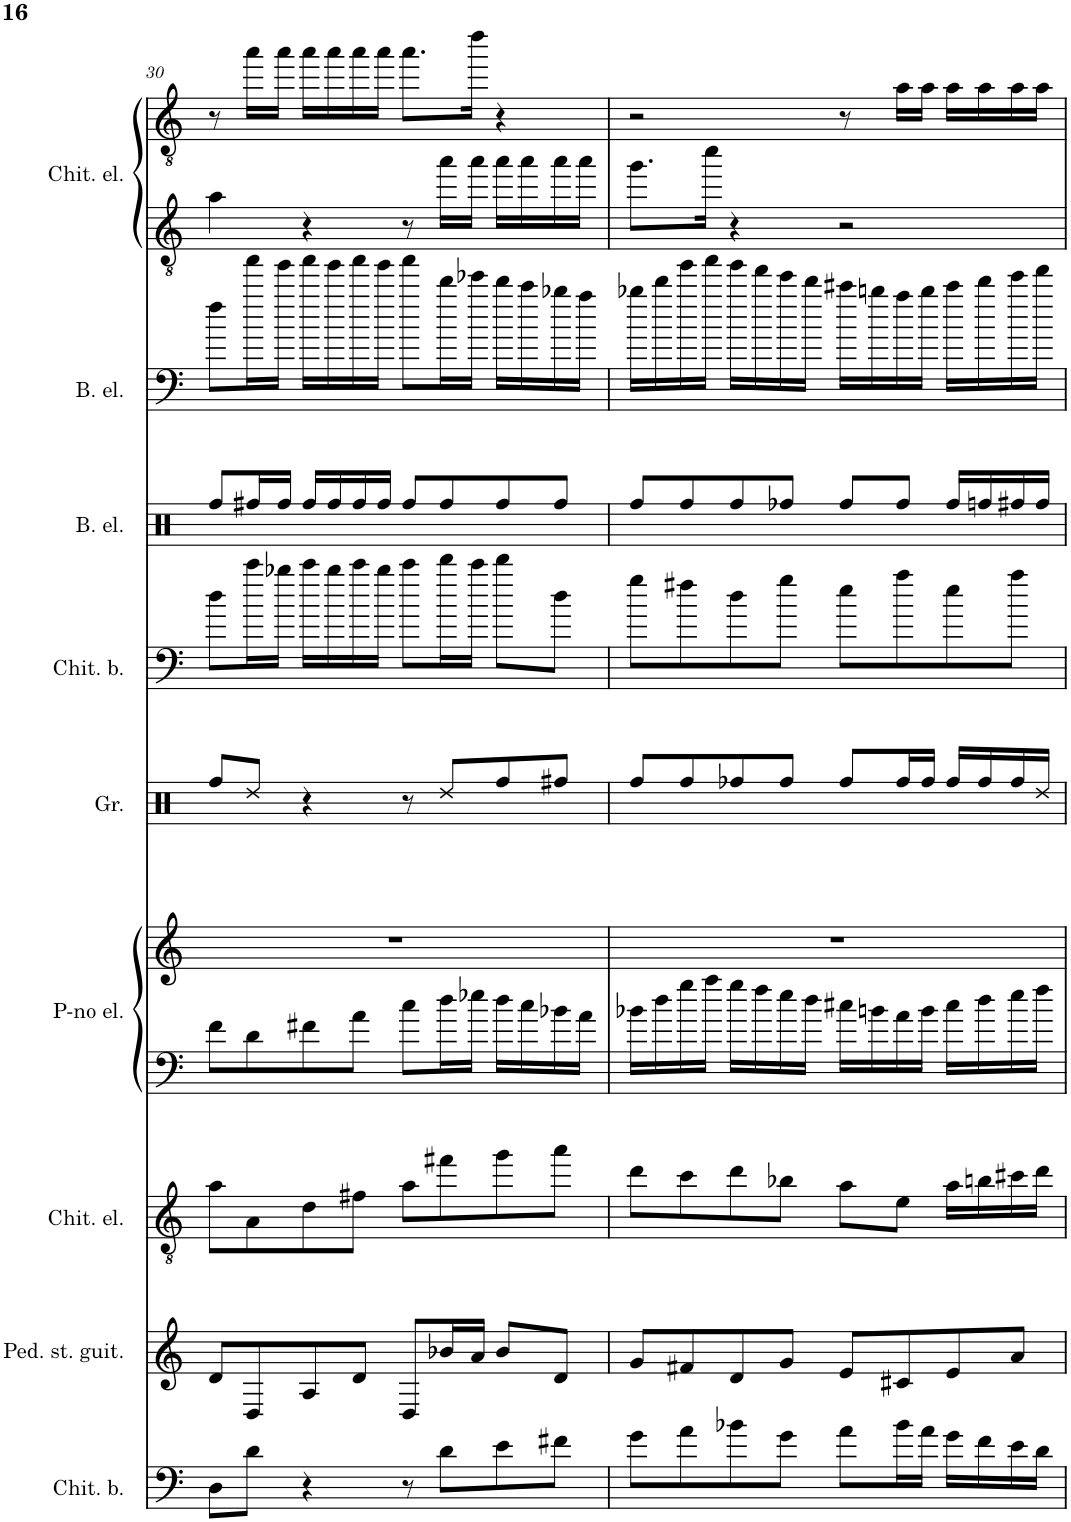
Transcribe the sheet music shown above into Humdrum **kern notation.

**kern	**kern	**kern	**kern	**kern	**kern	**kern	**kern	**kern	**kern	**kern
*part9	*part8	*part7	*part6	*part6	*part5	*part4	*part3	*part2	*part1	*part1
*staff11	*staff10	*staff9	*staff8	*staff7	*staff6	*staff5	*staff4	*staff3	*staff2	*staff1
*I"Chitarra basso	*I"Pedal steel guitar	*I"Chitarra elettrica	*I"Piano elettrico	*	*I"Grancassa	*I"Chitarra basso	*I"Basso elettrico 5 corde	*I"Basso elettrico 5 corde	*I"Chitarra elettrica	*
*I'Chit. b.	*I'Ped. st. guit.	*I'Chit. el.	*I'P-no el.	*	*I'Gr.	*I'Chit. b.	*I'B. el.	*I'B. el.	*I'Chit. el.	*
!!LO:PB:g=z
*clefF4	*clefG2	*clefGv2	*clefF4	*clefG2	*clefX	*clefF4	*clefX	*clefF4	*clefGv2	*clefGv2
*Trd7c12	*	*	*	*	*	*Trd7c12	*Trd7c12	*Trd7c12	*	*
*k[]	*k[]	*k[]	*k[]	*k[]	*k[]	*k[]	*k[]	*k[]	*k[]	*k[]
*M4/4	*M4/4	*M4/4	*M4/4	*M4/4	*M4/4	*M4/4	*M4/4	*M4/4	*M4/4	*M4/4
=30	=30	=30	=30	=30	=30	=30	=30	=30	=30	=30
8D\L	8d/L	8a\L	8f\L	1r	8Rff/L	8dd\L	8Rff/L	8ff\L	4a\	8r
8d\J	8D/	8A\	8d\	.	8Rdd/J	16ccc\L	16Rff/L	16aaa\L	.	16aa\LL
.	.	.	.	.	.	16bb-X\JJ	16Rff/JJ	16ggg\JJ	.	16aa\JJ
4r	8A/	8d\	8f#X\	.	4r	16ccc\LL	16Rff/LL	16aaa\LL	4r	16aa\LL
.	.	.	.	.	.	16bb-\	16Rff/	16ggg\	.	16aa\
.	8d/J	8f#X\J	8a\J	.	.	16ccc\	16Rff/	16aaa\	.	16aa\
.	.	.	.	.	.	16bb-\JJ	16Rff/JJ	16ggg\JJ	.	16aa\JJ
8r	8D/L	8a\L	8cc\L	.	8r	8ccc\L	8Rff/L	8aaa\L	8r	8.aa\L
8d\L	16b-X/L	8ff#X\	16dd\L	.	8Rdd/L	16ddd\L	8Rff/	16ddd\L	16aa\LL	.
.	16a/JJ	.	16ee-X\JJ	.	.	16ccc\JJ	.	16eee-X\JJ	16aa\JJ	16ddd\Jk
8e\	8b-/L	8gg\	16dd\LL	.	8Rff/	8ddd\L	8Rff/	16ddd\LL	16aa\LL	4r
.	.	.	16cc\	.	.	.	.	16ccc\	16aa\	.
8f#X\J	8d/J	8aa\J	16b-X\	.	8Rff/J	8dd\J	8Rff/J	16bb-X\	16aa\	.
.	.	.	16a\JJ	.	.	.	.	16aa\JJ	16aa\JJ	.
=31	=31	=31	=31	=31	=31	=31	=31	=31	=31	=31
8g\L	8g/L	8dd\L	16b-X\LL	1r	8Rff/L	8gg\L	8Rff/L	16bb-X\LL	8.gg\L	2r
.	.	.	16dd\	.	.	.	.	16ddd\	.	.
8a\	8f#X/	8cc\	16gg\	.	8Rff/	8ff#X\	8Rff/	16ggg\	.	.
.	.	.	16aa\JJ	.	.	.	.	16aaa\JJ	16ccc\Jk	.
8b-X\	8d/	8dd\	16gg\LL	.	8Rff/	8dd\	8Rff/	16ggg\LL	4r	.
.	.	.	16ff\	.	.	.	.	16fff\	.	.
8g\J	8g/J	8b-X\J	16ee\	.	8Rff/J	8gg\J	8Rff/J	16eee\	.	.
.	.	.	16dd\JJ	.	.	.	.	16ddd\JJ	.	.
8a\L	8e/L	8a\L	16cc#X\LL	.	8Rff/L	8ee\L	8Rff/L	16ccc#X\LL	2r	8r
.	.	.	16bn\	.	.	.	.	16bbn\	.	.
16b-\L	8c#X/	8e\J	16a\	.	16Rff/L	8aa\	8Rff/J	16aa\	.	16a\LL
16a\JJ	.	.	16b\JJ	.	16Rff/JJ	.	.	16bb\JJ	.	16a\JJ
16g\LL	8e/	16a\LL	16cc#\LL	.	16Rff/LL	8ee\	16Rff/LL	16ccc#\LL	.	16a\LL
16f\	.	16bn\	16dd\	.	16Rff/	.	16Rff/	16ddd\	.	16a\
16e\	8a/J	16cc#X\	16ee\	.	16Rff/	8aa\J	16Rff/	16eee\	.	16a\
16d\JJ	.	16dd\JJ	16ff\JJ	.	16Rdd/JJ	.	16Rff/JJ	16fff\JJ	.	16a\JJ
=	=	=	=	=	=	=	=	=	=	=
*-	*-	*-	*-	*-	*-	*-	*-	*-	*-	*-
